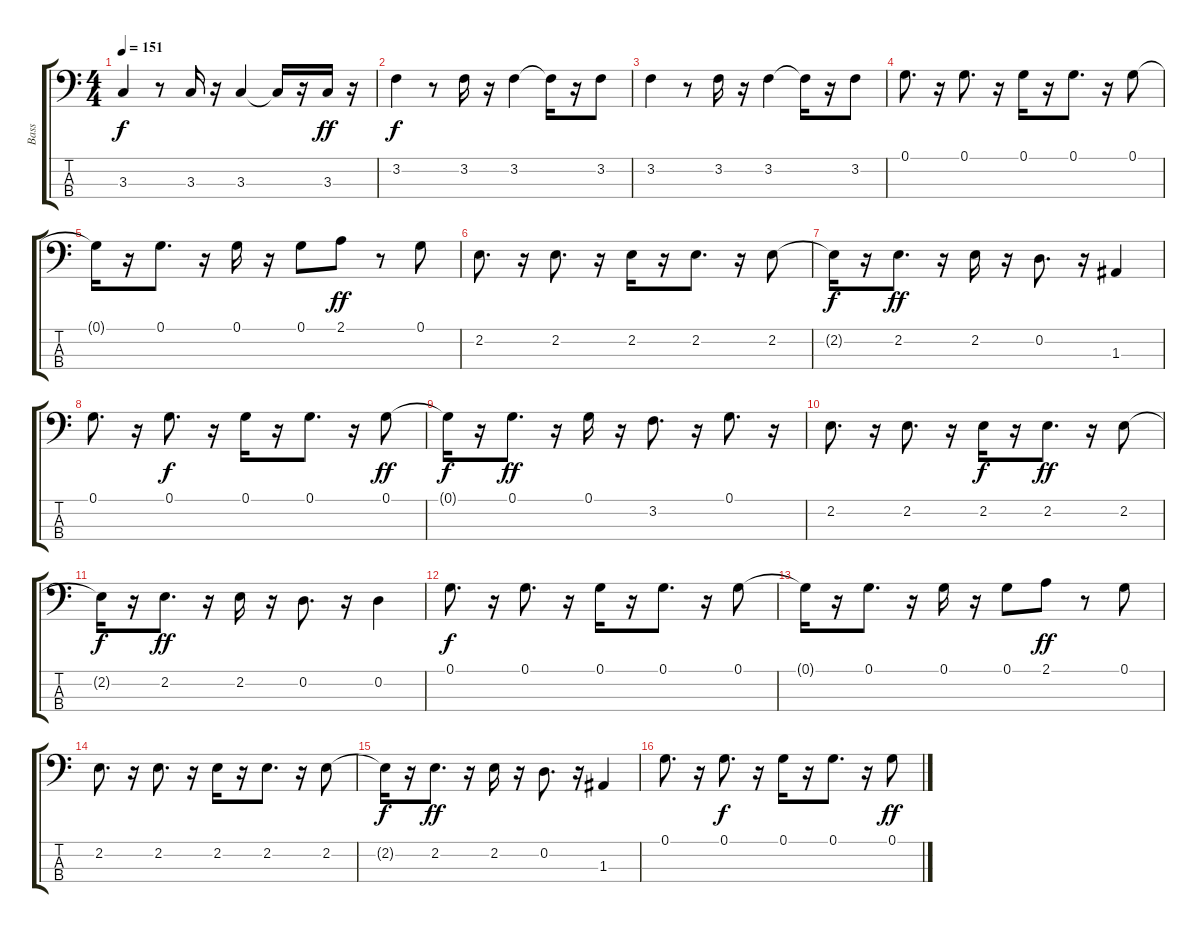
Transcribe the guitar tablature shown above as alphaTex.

\track ("Bass" "Bass") {instrument electricbassfinger}
\staff {score tabs}
\tuning (G2 D2 A1 E1) {hide}
\ts (4 4)
\tempo 151
\clef f4
\ks c
3.3.4{dy f} r.8 3.3.16 r.16 3.3.4 3.3{t}.16 r.16 3.3.16{dy ff} r.16 |
3.2.4{dy f} r.8 3.2.16 r.16 3.2.4 3.2{t}.16 r.16 3.2.8 |
3.2.4 r.8 3.2.16 r.16 3.2.4 3.2{t}.16 r.16 3.2.8 |
0.1.8{d} r.16 0.1.8{d} r.16 0.1.16 r.16 0.1.8{d} r.16 0.1.8 |
0.1{t}.16 r.16 0.1.8{d} r.16 0.1.16 r.16 0.1.8 2.1.8{dy ff} r.8 0.1.8 |
2.2.8{d} r.16 2.2.8{d} r.16 2.2.16 r.16 2.2.8{d} r.16 2.2.8 |
2.2{t}.16{dy f} r.16 2.2.8{d dy ff} r.16 2.2.16 r.16 0.2.8{d} r.16 1.3.4 |
0.1.8{d} r.16 0.1.8{d dy f} r.16 0.1.16 r.16 0.1.8{d} r.16 0.1.8{dy ff} |
0.1{t}.16{dy f} r.16 0.1.8{d dy ff} r.16 0.1.16 r.16 3.2.8{d} r.16 0.1.8{d} r.16 |
2.2.8{d} r.16 2.2.8{d} r.16 2.2.16{dy f} r.16 2.2.8{d dy ff} r.16 2.2.8 |
2.2{t}.16{dy f} r.16 2.2.8{d dy ff} r.16 2.2.16 r.16 0.2.8{d} r.16 0.2.4 |
0.1.8{d dy f} r.16 0.1.8{d} r.16 0.1.16 r.16 0.1.8{d} r.16 0.1.8 |
0.1{t}.16 r.16 0.1.8{d} r.16 0.1.16 r.16 0.1.8 2.1.8{dy ff} r.8 0.1.8 |
2.2.8{d} r.16 2.2.8{d} r.16 2.2.16 r.16 2.2.8{d} r.16 2.2.8 |
2.2{t}.16{dy f} r.16 2.2.8{d dy ff} r.16 2.2.16 r.16 0.2.8{d} r.16 1.3.4 |
0.1.8{d} r.16 0.1.8{d dy f} r.16 0.1.16 r.16 0.1.8{d} r.16 0.1.8{dy ff}
